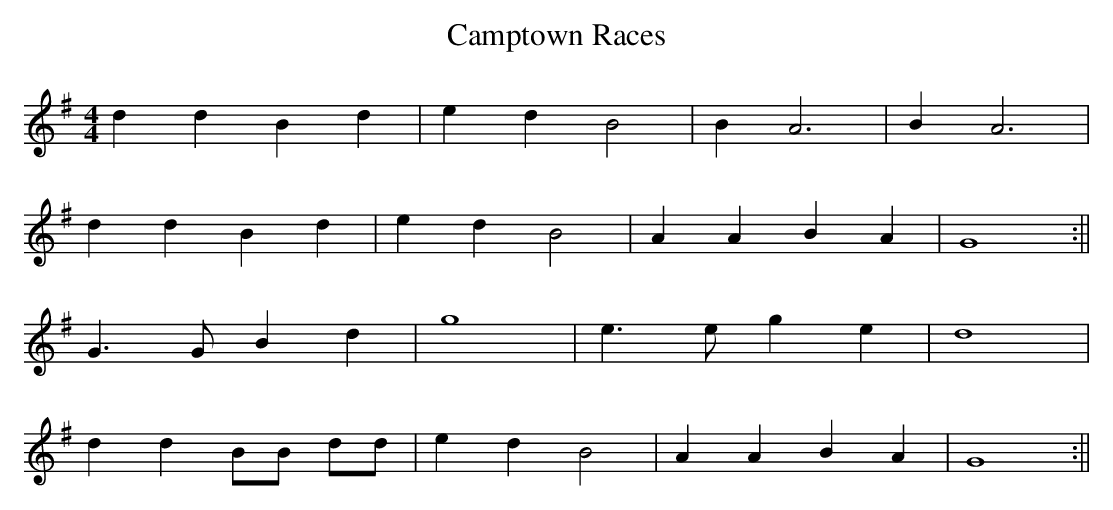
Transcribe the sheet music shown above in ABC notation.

X:1
T:Camptown Races
M:4/4
L:1/8
K:G
d2d2B2d2|e2d2B4|B2A6|B2A6|
d2d2B2d2|e2d2B4|A2A2B2A2|G8:||
G3G B2d2|g8|e3e g2e2|d8|
d2d2BB dd|e2d2B4|A2A2B2A2|G8:||
